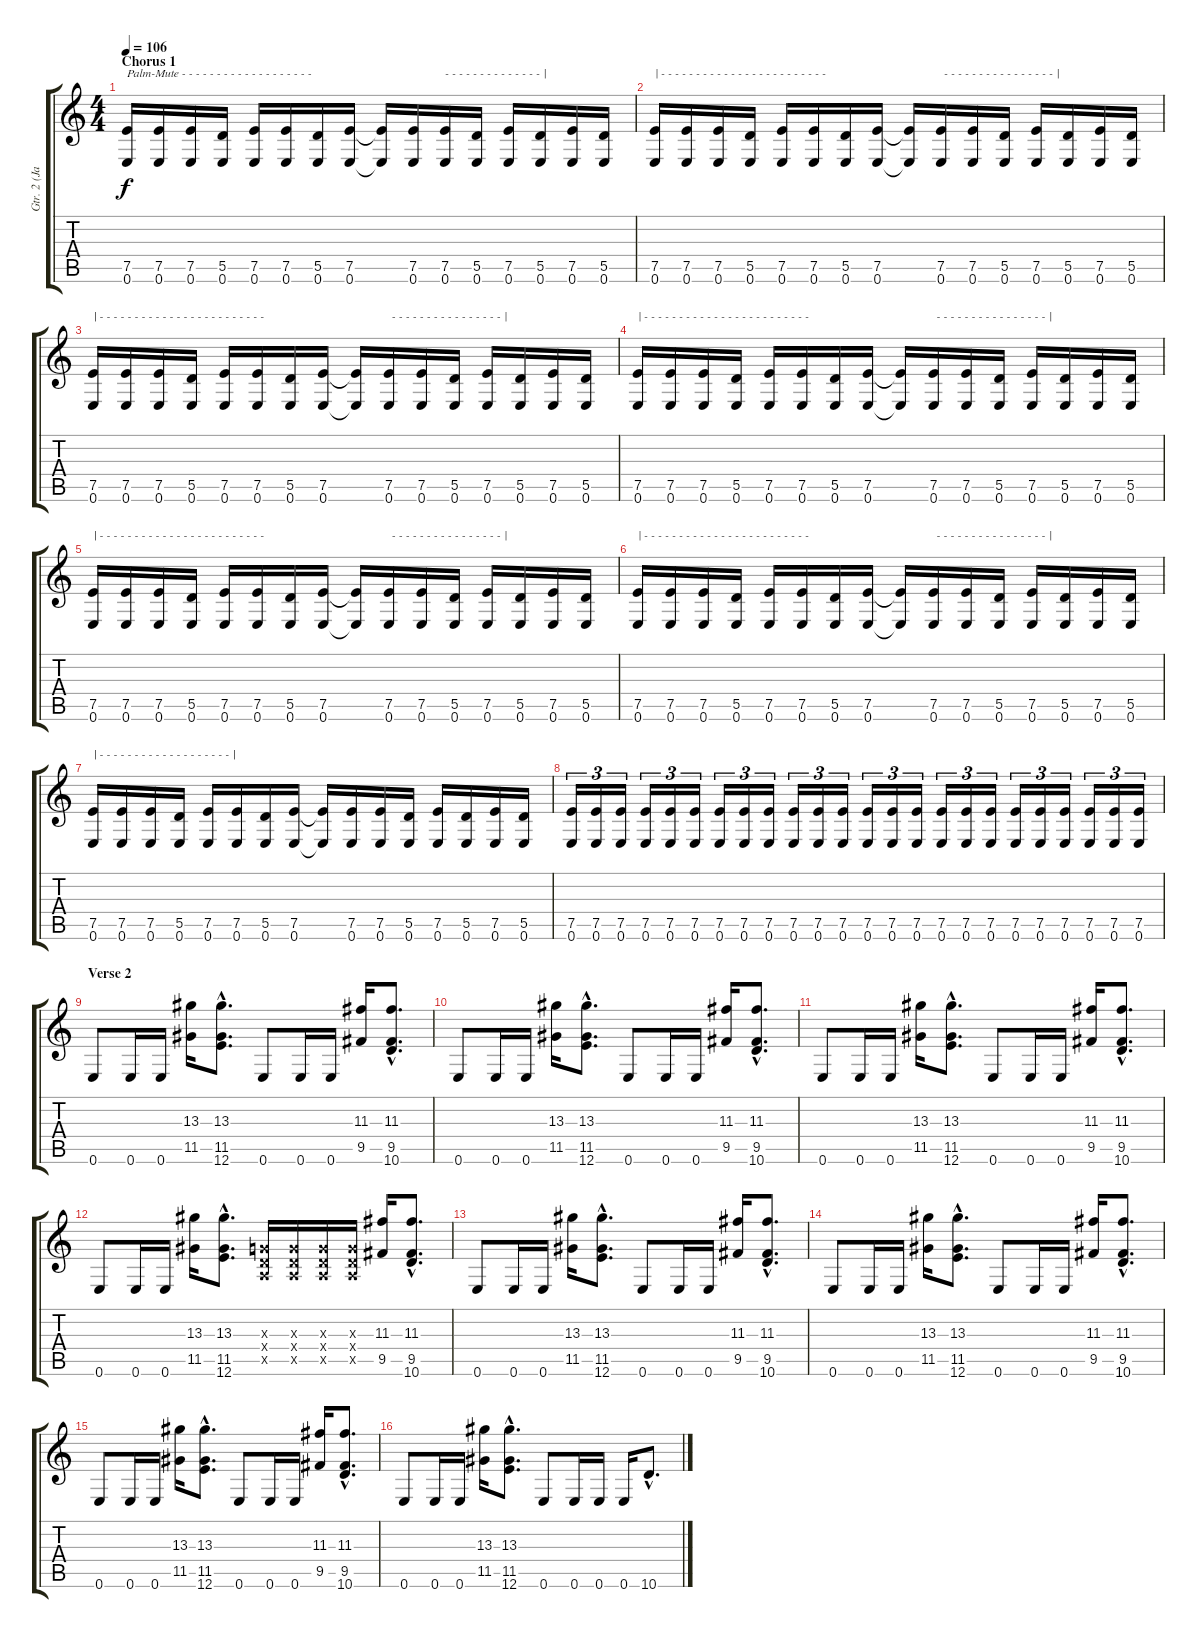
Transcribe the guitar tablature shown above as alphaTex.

\track ("Gtr. 2 (James)" "Gtr. 2 (Ja") {instrument distortionguitar}
\staff {score tabs}
\tuning (E4 B3 G3 D3 A2 E2) {hide}
\ts (4 4)
\section ("" "Chorus 1")
\tempo 106
\clef g2
\ks c
(7.5 0.6).16{txt "Palm-Mute - - - - - - - - - - - - - - - - - - -" dy f} (7.5 0.6).16 (7.5 0.6).16 (5.5 0.6).16 (7.5 0.6).16 (7.5 0.6).16 (5.5 0.6).16 (7.5 0.6).16 (7.5{t} 0.6{t}).16 (7.5 0.6).16 (7.5 0.6).16{txt "- - - - - - - - - - - - - - |"} (5.5 0.6).16 (7.5 0.6).16 (5.5 0.6).16 (7.5 0.6).16 (5.5 0.6).16 |
(7.5 0.6).16{txt "| - - - - - - - - - - - - - - - - - - - - - - - -"} (7.5 0.6).16 (7.5 0.6).16 (5.5 0.6).16 (7.5 0.6).16 (7.5 0.6).16 (5.5 0.6).16 (7.5 0.6).16 (7.5{t} 0.6{t}).16 (7.5 0.6).16{txt " - - - - - - - - - - - - - - - - |"} (7.5 0.6).16 (5.5 0.6).16 (7.5 0.6).16 (5.5 0.6).16 (7.5 0.6).16 (5.5 0.6).16 |
(7.5 0.6).16{txt "| - - - - - - - - - - - - - - - - - - - - - - - -"} (7.5 0.6).16 (7.5 0.6).16 (5.5 0.6).16 (7.5 0.6).16 (7.5 0.6).16 (5.5 0.6).16 (7.5 0.6).16 (7.5{t} 0.6{t}).16 (7.5 0.6).16{txt " - - - - - - - - - - - - - - - - |"} (7.5 0.6).16 (5.5 0.6).16 (7.5 0.6).16 (5.5 0.6).16 (7.5 0.6).16 (5.5 0.6).16 |
(7.5 0.6).16{txt "| - - - - - - - - - - - - - - - - - - - - - - - -"} (7.5 0.6).16 (7.5 0.6).16 (5.5 0.6).16 (7.5 0.6).16 (7.5 0.6).16 (5.5 0.6).16 (7.5 0.6).16 (7.5{t} 0.6{t}).16 (7.5 0.6).16{txt " - - - - - - - - - - - - - - - - |"} (7.5 0.6).16 (5.5 0.6).16 (7.5 0.6).16 (5.5 0.6).16 (7.5 0.6).16 (5.5 0.6).16 |
(7.5 0.6).16{txt "| - - - - - - - - - - - - - - - - - - - - - - - -"} (7.5 0.6).16 (7.5 0.6).16 (5.5 0.6).16 (7.5 0.6).16 (7.5 0.6).16 (5.5 0.6).16 (7.5 0.6).16 (7.5{t} 0.6{t}).16 (7.5 0.6).16{txt " - - - - - - - - - - - - - - - - |"} (7.5 0.6).16 (5.5 0.6).16 (7.5 0.6).16 (5.5 0.6).16 (7.5 0.6).16 (5.5 0.6).16 |
(7.5 0.6).16{txt "| - - - - - - - - - - - - - - - - - - - - - - - -"} (7.5 0.6).16 (7.5 0.6).16 (5.5 0.6).16 (7.5 0.6).16 (7.5 0.6).16 (5.5 0.6).16 (7.5 0.6).16 (7.5{t} 0.6{t}).16 (7.5 0.6).16{txt " - - - - - - - - - - - - - - - - |"} (7.5 0.6).16 (5.5 0.6).16 (7.5 0.6).16 (5.5 0.6).16 (7.5 0.6).16 (5.5 0.6).16 |
(7.5 0.6).16{txt "| - - - - - - - - - - - - - - - - - - - |"} (7.5 0.6).16 (7.5 0.6).16 (5.5 0.6).16 (7.5 0.6).16 (7.5 0.6).16 (5.5 0.6).16 (7.5 0.6).16 (7.5{t} 0.6{t}).16 (7.5 0.6).16 (7.5 0.6).16 (5.5 0.6).16 (7.5 0.6).16 (5.5 0.6).16 (7.5 0.6).16 (5.5 0.6).16 |
(7.5 0.6).16{tu (3 2)} (7.5 0.6).16{tu (3 2)} (7.5 0.6).16{tu (3 2)} (7.5 0.6).16{tu (3 2)} (7.5 0.6).16{tu (3 2)} (7.5 0.6).16{tu (3 2)} (7.5 0.6).16{tu (3 2)} (7.5 0.6).16{tu (3 2)} (7.5 0.6).16{tu (3 2)} (7.5 0.6).16{tu (3 2)} (7.5 0.6).16{tu (3 2)} (7.5 0.6).16{tu (3 2)} (7.5 0.6).16{tu (3 2)} (7.5 0.6).16{tu (3 2)} (7.5 0.6).16{tu (3 2)} (7.5 0.6).16{tu (3 2)} (7.5 0.6).16{tu (3 2)} (7.5 0.6).16{tu (3 2)} (7.5 0.6).16{tu (3 2)} (7.5 0.6).16{tu (3 2)} (7.5 0.6).16{tu (3 2)} (7.5 0.6).16{tu (3 2)} (7.5 0.6).16{tu (3 2)} (7.5 0.6).16{tu (3 2)} |
\section ("" "Verse 2")
0.6.8 0.6.16 0.6.16 (13.3 11.5).16 (13.3{hac} 11.5{hac} 12.6{hac}).8{d} 0.6.8 0.6.16 0.6.16 (11.3 9.5).16 (11.3{hac} 9.5{hac} 10.6{hac}).8{d} |
0.6.8 0.6.16 0.6.16 (13.3 11.5).16 (13.3{hac} 11.5{hac} 12.6{hac}).8{d} 0.6.8 0.6.16 0.6.16 (11.3 9.5).16 (11.3{hac} 9.5{hac} 10.6{hac}).8{d} |
0.6.8 0.6.16 0.6.16 (13.3 11.5).16 (13.3{hac} 11.5{hac} 12.6{hac}).8{d} 0.6.8 0.6.16 0.6.16 (11.3 9.5).16 (11.3{hac} 9.5{hac} 10.6{hac}).8{d} |
0.6.8 0.6.16 0.6.16 (13.3 11.5).16 (13.3{hac} 11.5{hac} 12.6{hac}).8{d} (0.3{x} 0.4{x} 0.5{x}).16 (0.3{x} 0.4{x} 0.5{x}).16 (0.3{x} 0.4{x} 0.5{x}).16 (0.3{x} 0.4{x} 0.5{x}).16 (11.3 9.5).16 (11.3{hac} 9.5{hac} 10.6{hac}).8{d} |
0.6.8 0.6.16 0.6.16 (13.3 11.5).16 (13.3{hac} 11.5{hac} 12.6{hac}).8{d} 0.6.8 0.6.16 0.6.16 (11.3 9.5).16 (11.3{hac} 9.5{hac} 10.6{hac}).8{d} |
0.6.8 0.6.16 0.6.16 (13.3 11.5).16 (13.3{hac} 11.5{hac} 12.6{hac}).8{d} 0.6.8 0.6.16 0.6.16 (11.3 9.5).16 (11.3{hac} 9.5{hac} 10.6{hac}).8{d} |
0.6.8 0.6.16 0.6.16 (13.3 11.5).16 (13.3{hac} 11.5{hac} 12.6{hac}).8{d} 0.6.8 0.6.16 0.6.16 (11.3 9.5).16 (11.3{hac} 9.5{hac} 10.6{hac}).8{d} |
0.6.8 0.6.16 0.6.16 (13.3 11.5).16 (13.3{hac} 11.5{hac} 12.6{hac}).8{d} 0.6.8 0.6.16 0.6.16 0.6.16 10.6{hac}.8{d}
